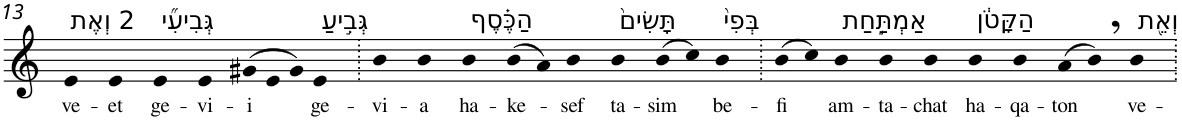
**kern	**text
*part1	*part1
*staff1	*staff1
*I"Piano	*
*I'Pno	*
!!LO:PB:g=z
*clefG2	*
*k[]	*
=13	=13
!LO:TX:a:t=2 וְאֶת	!
!	!LO:LY:b
4e	ve-
!	!LO:LY:b
4e	-et
!LO:TX:a:t=גְּבִיעִ֞י	!
!	!LO:LY:b
4e	ge-
!	!LO:LY:b
4e	-vi-
*Xtuplet	*
!	!LO:LY:b
(>12g#X	-i
12e	.
12g#)	.
!LO:TX:a:t=גְּבִ֣יעַ	!
!	!LO:LY:b
4e	ge-
=14.	=14.
!	!LO:LY:b
4b	-vi-
!	!LO:LY:b
4b	-a
!LO:TX:a:t=הַכֶּ֗סֶף	!
!	!LO:LY:b
4b	ha-
!	!LO:LY:b
(>8b	-ke-
8a)	.
!	!LO:LY:b
4b	-sef
!LO:TX:a:t=תָּשִׂים֙	!
!	!LO:LY:b
4b	ta-
!	!LO:LY:b
(>8b	-sim
8cc)	.
!LO:TX:a:t=בְּפִי֙	!
!	!LO:LY:b
4b	be-
=15.	=15.
!	!LO:LY:b
(>8b	-fi
8cc)	.
!LO:TX:a:t=אַמְתַּ֣חַת	!
!	!LO:LY:b
4b	am-
!	!LO:LY:b
4b	-ta-
!	!LO:LY:b
4b	-chat
!LO:TX:a:t=הַקָּטֹ֔ן	!
!	!LO:LY:b
4b	ha-
!	!LO:LY:b
4b	-qa-
!	!LO:LY:b
(>8a	-ton
8b,)	.
!LO:TX:a:t=וְאֵ֖ת	!
!	!LO:LY:b
4b	ve-
=.	=.
*-	*-
